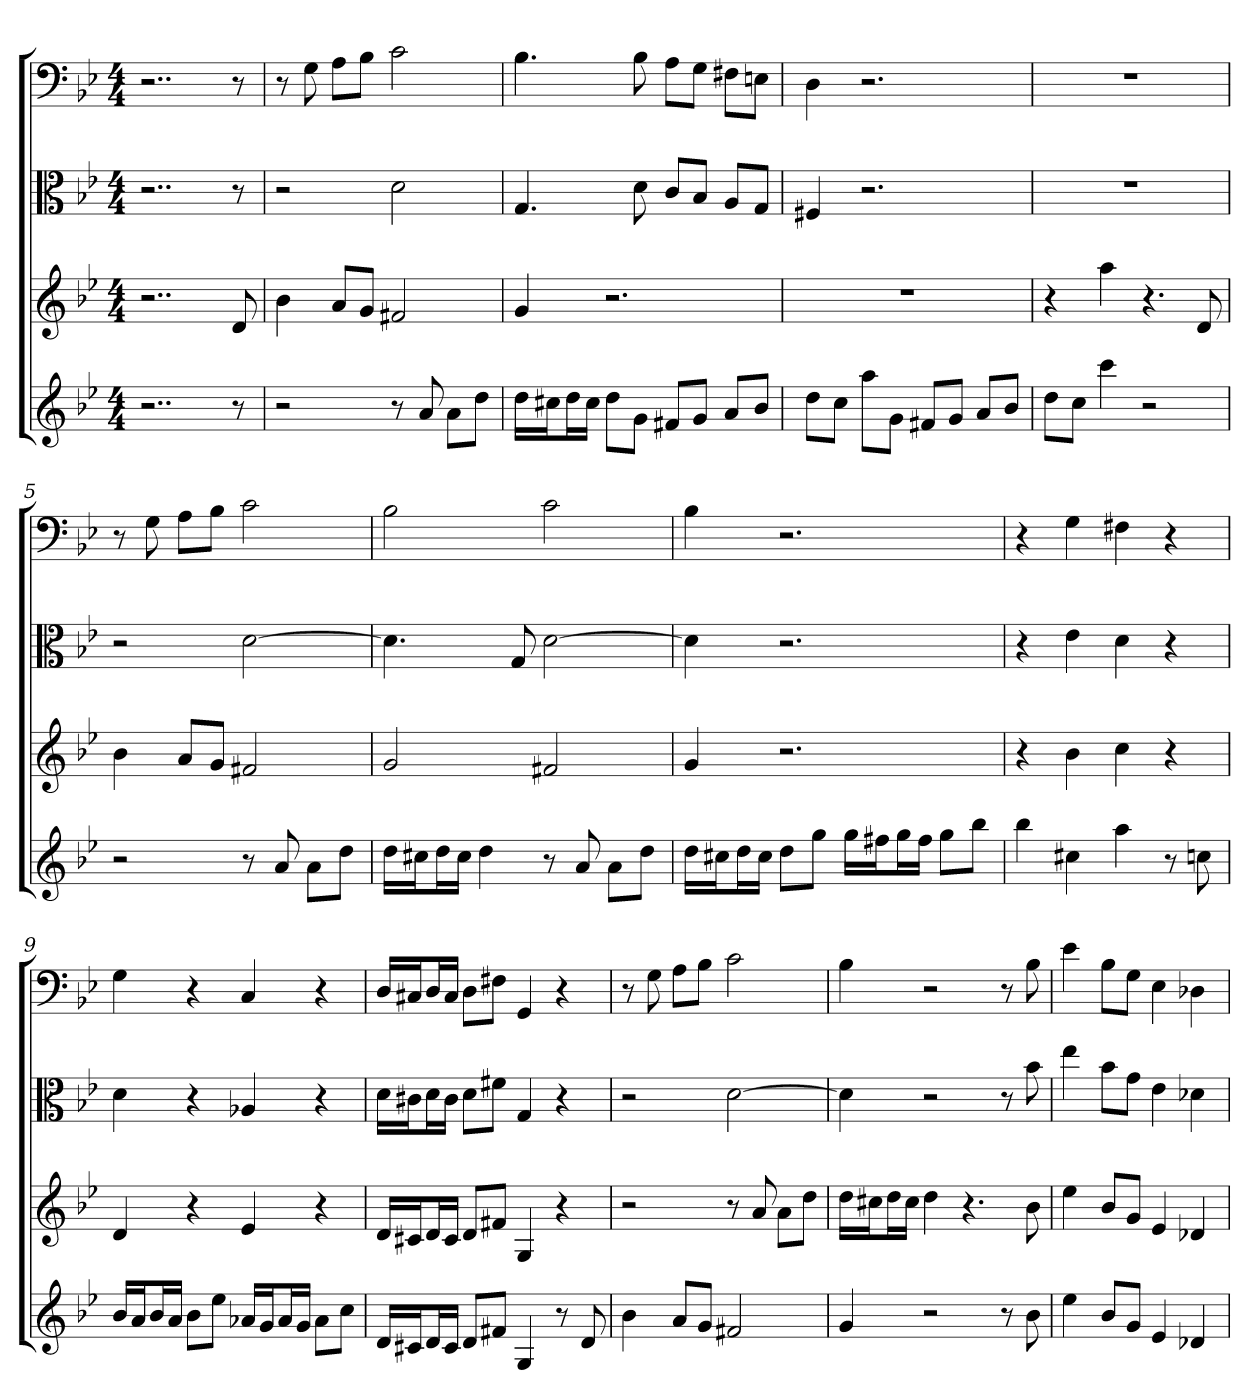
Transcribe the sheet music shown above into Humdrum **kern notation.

**kern	**kern	**kern	**kern
*part4	*part3	*part2	*part1
*staff4	*staff3	*staff2	*staff1
*	*	*clefC3	*clefF4
*k[b-e-]	*k[b-e-]	*k[b-e-]	*k[b-e-]
*g:	*g:	*g:	*g:
*M4/4	*M4/4	*M4/4	*M4/4
=	=	=	=
2..r	2..r	2..r	2..r
8r	8d	8r	8r
=1	=1	=1	=1
2r	4b-	2r	8r
.	.	.	8G
.	8aL	.	8A\L
.	8gJ	.	8B-\J
8r	2f#X	2d	2c
8a	.	.	.
8aL	.	.	.
8ddJ	.	.	.
=2	=2	=2	=2
16ddLL	4g	4.G	4.B-
16cc#XJ	.	.	.
16ddL	.	.	.
16cc#JJ	.	.	.
8ddL	2.r	.	.
8gJ	.	8d	8B-
8f#XL	.	8c/L	8A\L
8gJ	.	8B-/J	8G\J
8aL	.	8A/L	8F#X\L
8b-J	.	8G/J	8En\J
=3	=3	=3	=3
8ddL	1r	4F#X	4D
8ccJ	.	.	.
8aaL	.	2.r	2.r
8gJ	.	.	.
8f#XL	.	.	.
8gJ	.	.	.
8aL	.	.	.
8b-J	.	.	.
=4	=4	=4	=4
8ddL	4r	1r	1r
8ccJ	.	.	.
4ccc	4aa	.	.
2r	4.r	.	.
.	8d	.	.
=5	=5	=5	=5
2r	4b-	2r	8r
.	.	.	8G
.	8aL	.	8A\L
.	8gJ	.	8B-\J
8r	2f#X	[2d	2c
8a	.	.	.
8aL	.	.	.
8ddJ	.	.	.
=6	=6	=6	=6
16ddLL	2g	4.d]	2B-
16cc#XJ	.	.	.
16ddL	.	.	.
16cc#JJ	.	.	.
4dd	.	.	.
.	.	8G	.
8r	2f#X	[2d	2c
8a	.	.	.
8aL	.	.	.
8ddJ	.	.	.
=7	=7	=7	=7
16ddLL	4g	4d]	4B-
16cc#XJ	.	.	.
16ddL	.	.	.
16cc#JJ	.	.	.
8ddL	2.r	2.r	2.r
8ggJ	.	.	.
16ggLL	.	.	.
16ff#XJ	.	.	.
16ggL	.	.	.
16ff#JJ	.	.	.
8ggL	.	.	.
8bb-J	.	.	.
=8	=8	=8	=8
4bb-	4r	4r	4r
4cc#X	4b-	4e-	4G
4aa	4cc	4d	4F#X
8r	4r	4r	4r
8ccn	.	.	.
=9	=9	=9	=9
16b-LL	4d	4d	4G
16aJ	.	.	.
16b-L	.	.	.
16aJJ	.	.	.
8b-L	4r	4r	4r
8ee-J	.	.	.
16a-XLL	4e-	4A-X	4C
16gJ	.	.	.
16a-L	.	.	.
16gJJ	.	.	.
8a-L	4r	4r	4r
8ccJ	.	.	.
=10	=10	=10	=10
16dLL	16dLL	16d\LL	16D/LL
16c#XJ	16c#XJ	16c#X\J	16C#X/J
16dL	16dL	16d\L	16D/L
16c#JJ	16c#JJ	16c#\JJ	16C#/JJ
8dL	8dL	8d\L	8D\L
8f#XJ	8f#XJ	8f#X\J	8F#X\J
4G	4G	4G	4GG
8r	4r	4r	4r
8d	.	.	.
=11	=11	=11	=11
4b-	2r	2r	8r
.	.	.	8G
8aL	.	.	8A\L
8gJ	.	.	8B-\J
2f#X	8r	[2d	2c
.	8a	.	.
.	8aL	.	.
.	8ddJ	.	.
=12	=12	=12	=12
4g	16ddLL	4d]	4B-
.	16cc#XJ	.	.
.	16ddL	.	.
.	16cc#JJ	.	.
2r	4dd	2r	2r
.	4.r	.	.
8r	.	8r	8r
8b-	8b-	8b-	8B-
=13	=13	=13	=13
4ee-	4ee-	4ee-	4e-
8b-L	8b-L	8b-\L	8B-\L
8gJ	8gJ	8g\J	8G\J
4e-	4e-	4e-	4E-
4d-X	4d-X	4d-X	4D-X
=	=	=	=
*-	*-	*-	*-
